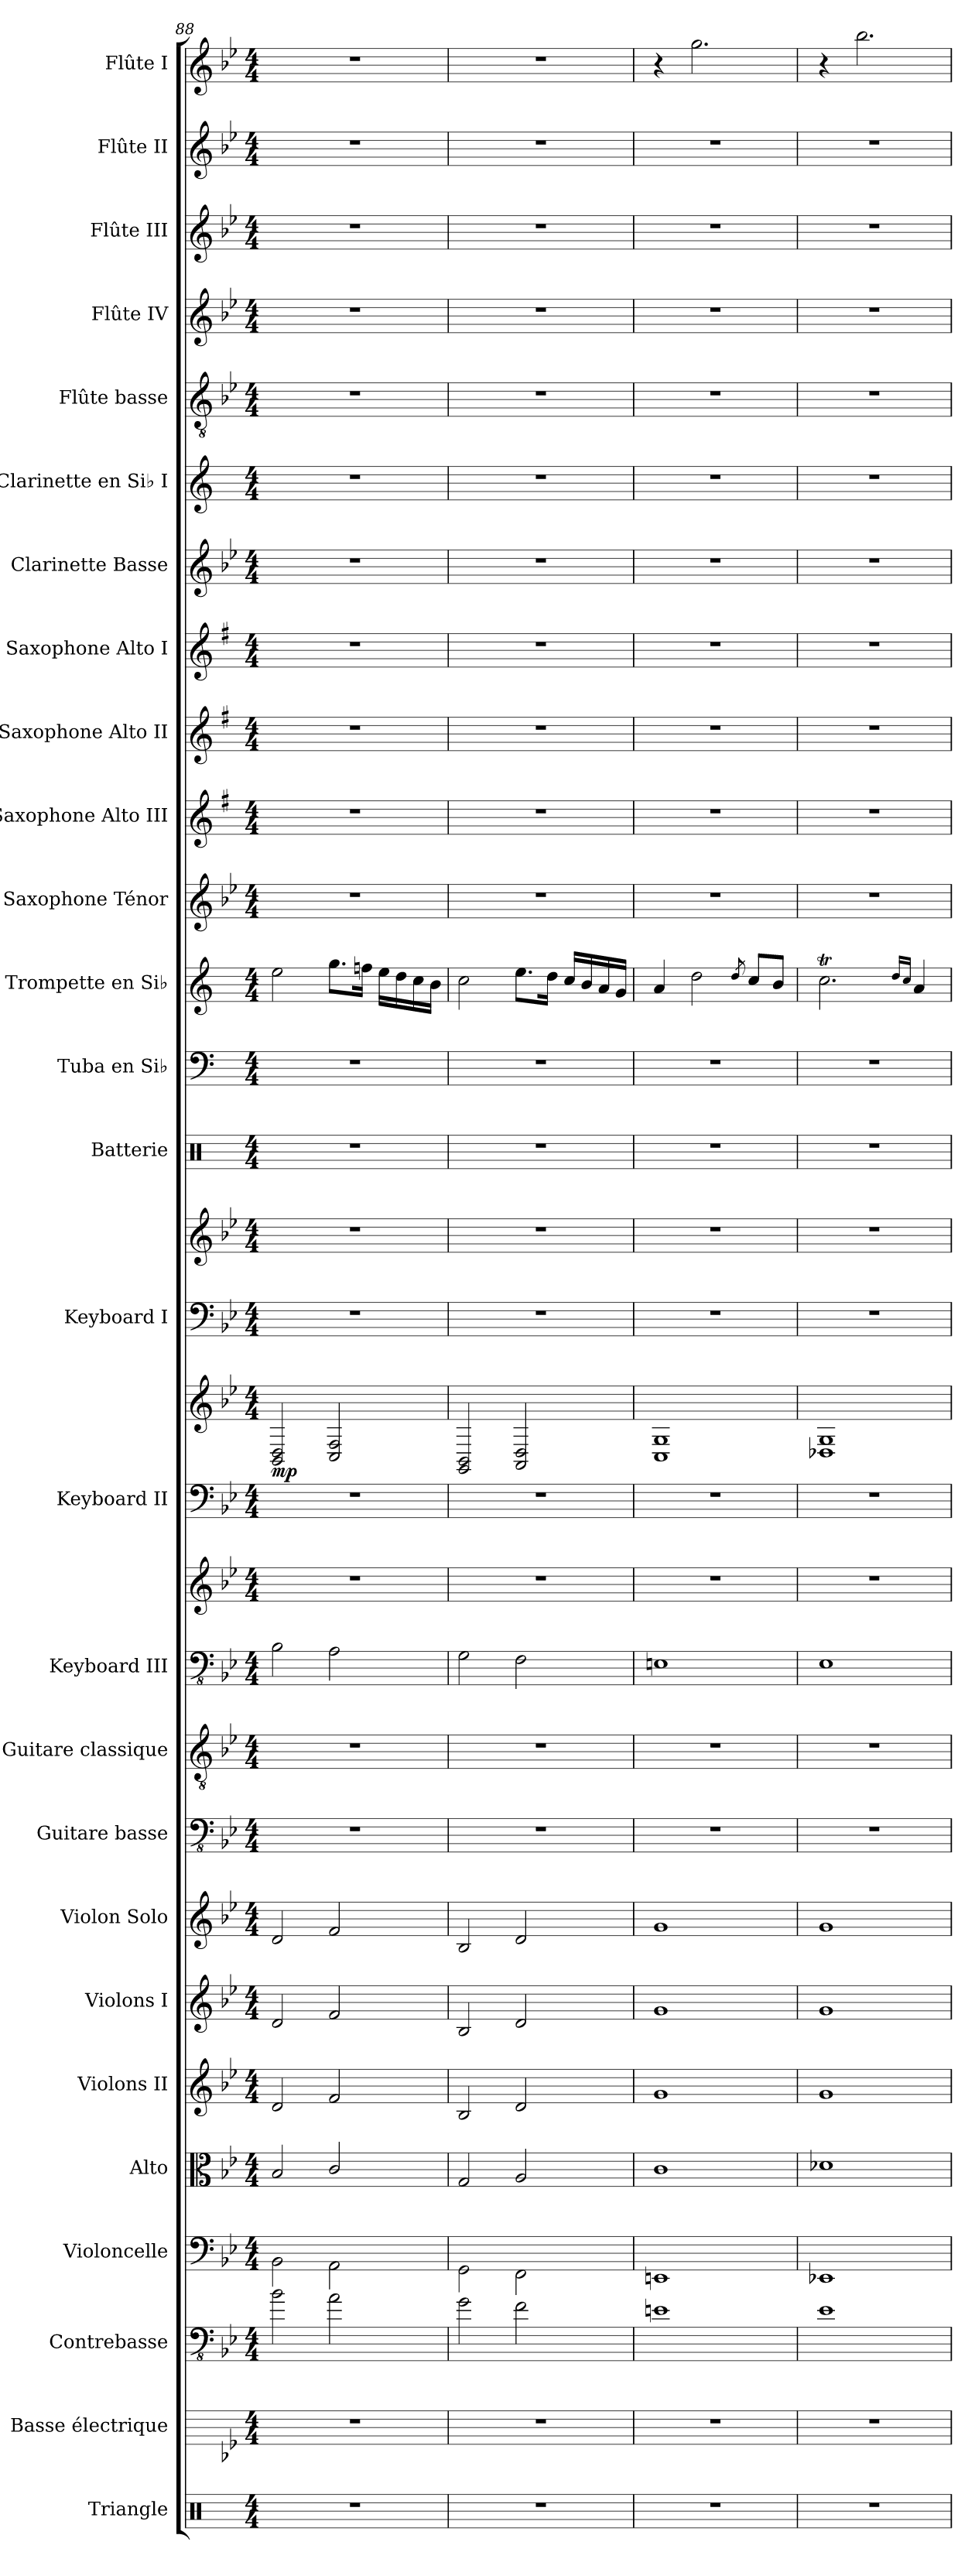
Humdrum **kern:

**kern	**kern	**kern	**kern	**kern	**kern	**kern	**kern	**kern	**kern	**kern	**kern	**kern	**kern	**dynam	**kern	**kern	**kern	**kern	**kern	**kern	**kern	**kern	**kern	**kern	**kern	**kern	**kern	**kern	**kern	**kern	**dynam
*part27	*part26	*part25	*part24	*part23	*part22	*part21	*part20	*part19	*part18	*part17	*part17	*part16	*part16	*part16	*part15	*part15	*part14	*part13	*part12	*part11	*part10	*part9	*part8	*part7	*part6	*part5	*part4	*part3	*part2	*part1	*part1
*staff30	*staff29	*staff28	*staff27	*staff26	*staff25	*staff24	*staff23	*staff22	*staff21	*staff20	*staff19	*staff18	*staff17	*staff17/18	*staff16	*staff15	*staff14	*staff13	*staff12	*staff11	*staff10	*staff9	*staff8	*staff7	*staff6	*staff5	*staff4	*staff3	*staff2	*staff1	*staff1
*I"Triangle	*I"Basse électrique	*I"Contrebasse	*I"Violoncelle	*I"Alto	*I"Violons II	*I"Violons I	*I"Violon Solo	*I"Guitare basse	*I"Guitare classique	*I"Keyboard III	*	*I"Keyboard II	*	*	*I"Keyboard I	*	*I"Batterie	*I"Tuba en Si♭	*I"Trompette en Si♭	*I"Saxophone Ténor	*I"Saxophone Alto III	*I"Saxophone Alto II	*I"Saxophone Alto I	*I"Clarinette Basse	*I"Clarinette en Si♭ I	*I"Flûte basse	*I"Flûte IV	*I"Flûte III	*I"Flûte II	*I"Flûte I	*
*I'Trgl.	*I'B. él.	*I'Cb.	*I'Vlc	*I'Al.	*I'Vln. II	*I'Vln. I	*I'Vln solo	*I'Guit. B.	*I'Guit.	*I'Kb. III	*	*I'Kb. II	*	*	*I'KB. I	*	*I'Batt.	*I'Tu. Si♭	*I'Tromp. Si♭	*I'Sax. T.	*I'Sax. A.III	*I'Sax. II	*I'Sax. I	*I'Cl. basse	*	*I'Fl. B.	*I'Fl.IV	*I'Fl.III	*I'Fl. II	*I'Fl. I	*
!!LO:PB:g=z
*clefX	*	*clefFv4	*clefF4	*clefC3	*clefG2	*clefG2	*clefG2	*clefFv4	*clefGv2	*clefFv4	*clefG2	*clefF4	*clefG2	*	*clefF4	*clefG2	*clefX	*clefF4	*clefG2	*clefG2	*clefG2	*clefG2	*clefG2	*clefG2	*clefG2	*clefGv2	*clefG2	*clefG2	*clefG2	*clefG2	*
*	*ITrd7c12	*ITrd7c12	*	*	*	*	*	*	*	*	*	*ITrd-7c-12	*ITrd-7c-12	*	*	*	*	*ITrd1c2	*ITrd1c2	*ITrd8c14	*ITrd5c9	*ITrd5c9	*ITrd5c9	*ITrd8c14	*ITrd1c2	*	*	*	*	*	*
*k[]	*k[b-e-]	*k[b-e-]	*k[b-e-]	*k[b-e-]	*k[b-e-]	*k[b-e-]	*k[b-e-]	*k[b-e-]	*k[b-e-]	*k[b-e-]	*k[b-e-]	*k[b-e-]	*k[b-e-]	*	*k[b-e-]	*k[b-e-]	*k[]	*k[b-e-]	*k[b-e-]	*k[b-e-]	*k[b-e-]	*k[b-e-]	*k[b-e-]	*k[b-e-]	*k[b-e-]	*k[b-e-]	*k[b-e-]	*k[b-e-]	*k[b-e-]	*k[b-e-]	*
*M4/4	*M4/4	*M4/4	*M4/4	*M4/4	*M4/4	*M4/4	*M4/4	*M4/4	*M4/4	*M4/4	*M4/4	*M4/4	*M4/4	*	*M4/4	*M4/4	*M4/4	*M4/4	*M4/4	*M4/4	*M4/4	*M4/4	*M4/4	*M4/4	*M4/4	*M4/4	*M4/4	*M4/4	*M4/4	*M4/4	*
=88	=88	=88	=88	=88	=88	=88	=88	=88	=88	=88	=88	=88	=88	=88	=88	=88	=88	=88	=88	=88	=88	=88	=88	=88	=88	=88	=88	=88	=88	=88	=88
!	!	!	!	!	!	!	!	!	!	!	!	!	!	!LO:DY:b	!	!	!	!	!	!	!	!	!	!	!	!	!	!	!	!	!
1r	1r	2BB-\	2BB-\	2B-/	2d/	2d/	2d/	1r	1r	2BB-\	1r	1r	2B-/ 2d/	mp	1r	1r	1r	1r	2dd\	1r	1r	1r	1r	1r	1r	1r	1r	1r	1r	1r	.
.	.	2AA\	2AA\	2c/	2f/	2f/	2f/	.	.	2AA\	.	.	2c/ 2f/	.	.	.	.	.	8.ff\L	.	.	.	.	.	.	.	.	.	.	.	.
.	.	.	.	.	.	.	.	.	.	.	.	.	.	.	.	.	.	.	16ee-X\Jk	.	.	.	.	.	.	.	.	.	.	.	.
.	.	.	.	.	.	.	.	.	.	.	.	.	.	.	.	.	.	.	16dd\LL	.	.	.	.	.	.	.	.	.	.	.	.
.	.	.	.	.	.	.	.	.	.	.	.	.	.	.	.	.	.	.	16cc\	.	.	.	.	.	.	.	.	.	.	.	.
.	.	.	.	.	.	.	.	.	.	.	.	.	.	.	.	.	.	.	16b-\	.	.	.	.	.	.	.	.	.	.	.	.
.	.	.	.	.	.	.	.	.	.	.	.	.	.	.	.	.	.	.	16a\JJ	.	.	.	.	.	.	.	.	.	.	.	.
=89	=89	=89	=89	=89	=89	=89	=89	=89	=89	=89	=89	=89	=89	=89	=89	=89	=89	=89	=89	=89	=89	=89	=89	=89	=89	=89	=89	=89	=89	=89	=89
1r	1r	2GG\	2GG\	2G/	2B-/	2B-/	2B-/	1r	1r	2GG\	1r	1r	2G/ 2B-/	.	1r	1r	1r	1r	2b-\	1r	1r	1r	1r	1r	1r	1r	1r	1r	1r	1r	.
.	.	2FF\	2FF\	2A/	2d/	2d/	2d/	.	.	2FF\	.	.	2A/ 2d/	.	.	.	.	.	8.dd\L	.	.	.	.	.	.	.	.	.	.	.	.
.	.	.	.	.	.	.	.	.	.	.	.	.	.	.	.	.	.	.	16cc\Jk	.	.	.	.	.	.	.	.	.	.	.	.
.	.	.	.	.	.	.	.	.	.	.	.	.	.	.	.	.	.	.	16b-/LL	.	.	.	.	.	.	.	.	.	.	.	.
.	.	.	.	.	.	.	.	.	.	.	.	.	.	.	.	.	.	.	16a/	.	.	.	.	.	.	.	.	.	.	.	.
.	.	.	.	.	.	.	.	.	.	.	.	.	.	.	.	.	.	.	16g/	.	.	.	.	.	.	.	.	.	.	.	.
.	.	.	.	.	.	.	.	.	.	.	.	.	.	.	.	.	.	.	16f/JJ	.	.	.	.	.	.	.	.	.	.	.	.
=90	=90	=90	=90	=90	=90	=90	=90	=90	=90	=90	=90	=90	=90	=90	=90	=90	=90	=90	=90	=90	=90	=90	=90	=90	=90	=90	=90	=90	=90	=90	=90
1r	1r	1EEn	1EEn	1c	1g	1g	1g	1r	1r	1EEn	1r	1r	1c 1g	.	1r	1r	1r	1r	4g/	1r	1r	1r	1r	1r	1r	1r	1r	1r	1r	4r	.
!	!	!	!	!	!	!	!	!	!	!	!	!	!	!	!	!	!	!	!	!	!	!	!	!	!	!	!	!	!	!	!LO:DY:b
!	!	!	!	!	!	!	!	!	!	!	!	!	!	!	!	!	!	!	!	!	!	!	!	!	!	!	!	!	!	!	!LO:DY:n=1:b
.	.	.	.	.	.	.	.	.	.	.	.	.	.	.	.	.	.	.	2cc\	.	.	.	.	.	.	.	.	.	.	2.gg\	mf ff
.	.	.	.	.	.	.	.	.	.	.	.	.	.	.	.	.	.	.	8qcc/	.	.	.	.	.	.	.	.	.	.	.	.
.	.	.	.	.	.	.	.	.	.	.	.	.	.	.	.	.	.	.	8b-/L	.	.	.	.	.	.	.	.	.	.	.	.
.	.	.	.	.	.	.	.	.	.	.	.	.	.	.	.	.	.	.	8a/J	.	.	.	.	.	.	.	.	.	.	.	.
=91	=91	=91	=91	=91	=91	=91	=91	=91	=91	=91	=91	=91	=91	=91	=91	=91	=91	=91	=91	=91	=91	=91	=91	=91	=91	=91	=91	=91	=91	=91	=91
1r	1r	1EE-	1EE-X	1d-X	1g	1g	1g	1r	1r	1EE-	1r	1r	1d-X 1g	.	1r	1r	1r	1r	2.b-T\	1r	1r	1r	1r	1r	1r	1r	1r	1r	1r	4r	.
.	.	.	.	.	.	.	.	.	.	.	.	.	.	.	.	.	.	.	.	.	.	.	.	.	.	.	.	.	.	2.bb-\	.
.	.	.	.	.	.	.	.	.	.	.	.	.	.	.	.	.	.	.	16qcc/LL	.	.	.	.	.	.	.	.	.	.	.	.
.	.	.	.	.	.	.	.	.	.	.	.	.	.	.	.	.	.	.	16qb-/JJ	.	.	.	.	.	.	.	.	.	.	.	.
.	.	.	.	.	.	.	.	.	.	.	.	.	.	.	.	.	.	.	4g/	.	.	.	.	.	.	.	.	.	.	.	.
=	=	=	=	=	=	=	=	=	=	=	=	=	=	=	=	=	=	=	=	=	=	=	=	=	=	=	=	=	=	=	=
*-	*-	*-	*-	*-	*-	*-	*-	*-	*-	*-	*-	*-	*-	*-	*-	*-	*-	*-	*-	*-	*-	*-	*-	*-	*-	*-	*-	*-	*-	*-	*-
